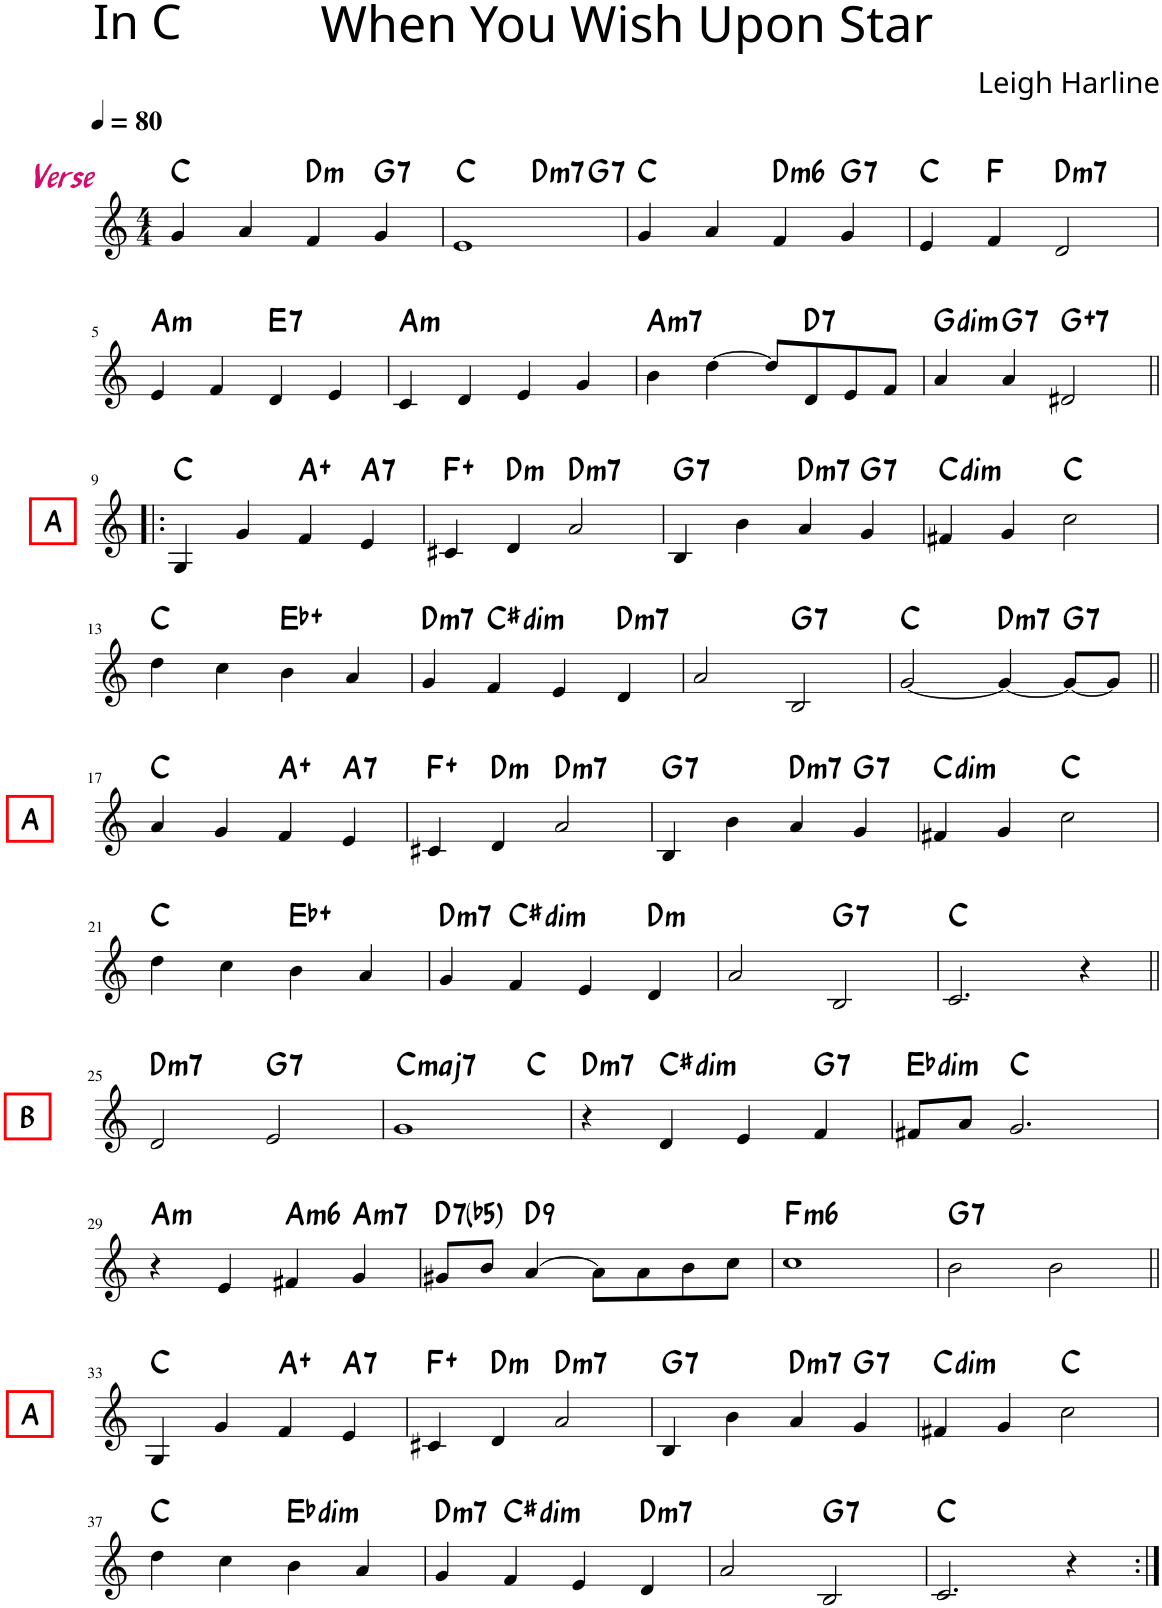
**kern	**harte
*part1	*part1
*staff1	*
*I"Piano	*
*I'Pno.	*
*clefG2	*
*k[]	*
*M4/4	*
*MM80	*
=1	=1
!LO:TX:a:i:color=#D50B6F:t=Verse	!
4g/	C:maj
4a/	.
!	!LO:H:kt=m
4f/	D:min
!	!LO:H:kt=7
4g/	G:7
=2	=2
*^	*
*	*^	*
1e	2ryy	2.ryy	C:maj
!	!	!	!LO:H:kt=m7
.	2ryy	.	D:min7
!	!	!	!LO:H:kt=7
.	.	4ryy	G:7
*v	*v	*v	*
=3	=3
4g/	C:maj
4a/	.
!	!LO:H:kt=m6
4f/	D:min6
!	!LO:H:kt=7
4g/	G:7
=4	=4
4e/	C:maj
4f/	F:maj
!	!LO:H:kt=m7
2d/	D:min7
!!LO:LB:g=z
=5	=5
!	!LO:H:kt=m
4e/	A:min
4f/	.
!	!LO:H:kt=7
4d/	E:7
4e/	.
=6	=6
!	!LO:H:kt=m
4c/	A:min
4d/	.
4e/	.
4g/	.
=7	=7
!	!LO:H:kt=m7
4b\	A:min7
[4dd\	.
8dd/L]	.
!	!LO:H:kt=7
8d/	D:7
8e/	.
8f/J	.
=8	=8
!	!LO:H:kt=dim
4a/	G:dim
!	!LO:H:kt=7
4a/	G:7
!	!LO:H:kt=7
2d#X/	G:aug(b7)
!!LO:LB:g=z
=9!|:	=9!|:
!LO:TX:a:B:t=A	!
4G/	C:maj
4g/	.
4f/	A:aug
!	!LO:H:kt=7
4e/	A:7
=10	=10
4c#X/	F:aug
!	!LO:H:kt=m
4d/	D:min
!	!LO:H:kt=m7
2a/	D:min7
=11	=11
!	!LO:H:kt=7
4B/	G:7
4b\	.
!	!LO:H:kt=m7
4a/	D:min7
!	!LO:H:kt=7
4g/	G:7
=12	=12
!	!LO:H:kt=dim
4f#X/	C:dim
4g/	.
2cc\	C:maj
!!LO:LB:g=z
=13	=13
4dd\	C:maj
4cc\	.
4b\	Eb:aug
4a/	.
=14	=14
!	!LO:H:kt=m7
4g/	D:min7
!	!LO:H:kt=dim
4f/	C#:dim
4e/	.
!	!LO:H:kt=m7
4d/	D:min7
=15	=15
2a/	.
!	!LO:H:kt=7
2B/	G:7
=16	=16
[2g/	C:maj
!	!LO:H:kt=m7
4g/_	D:min7
!	!LO:H:kt=7
8g/L_	G:7
8g/J]	.
!!LO:LB:g=z
=17||	=17||
!LO:TX:a:B:t=A	!
4a/	C:maj
4g/	.
4f/	A:aug
!	!LO:H:kt=7
4e/	A:7
=18	=18
4c#X/	F:aug
!	!LO:H:kt=m
4d/	D:min
!	!LO:H:kt=m7
2a/	D:min7
=19	=19
!	!LO:H:kt=7
4B/	G:7
4b\	.
!	!LO:H:kt=m7
4a/	D:min7
!	!LO:H:kt=7
4g/	G:7
=20	=20
!	!LO:H:kt=dim
4f#X/	C:dim
4g/	.
2cc\	C:maj
!!LO:LB:g=z
=21	=21
4dd\	C:maj
4cc\	.
4b\	Eb:aug
4a/	.
=22	=22
!	!LO:H:kt=m7
4g/	D:min7
!	!LO:H:kt=dim
4f/	C#:dim
4e/	.
!	!LO:H:kt=m
4d/	D:min
=23	=23
2a/	.
!	!LO:H:kt=7
2B/	G:7
=24	=24
2.c/	C:maj
4r	.
!!LO:LB:g=z
=25||	=25||
!LO:TX:a:B:t=B	!LO:H:kt=m7
2d/	D:min7
!	!LO:H:kt=7
2e/	G:7
=26	=26
!	!LO:H:kt=maj7
*^	*
1g	2.ryy	C:maj7
.	4ryy	C:maj
=27	=27	=27
!	!	!LO:H:kt=m7
*v	*v	*
4r	D:min7
!	!LO:H:kt=dim
4d/	C#:dim
4e/	.
!	!LO:H:kt=7
4f/	G:7
=28	=28
!	!LO:H:kt=dim
8f#X/L	Eb:dim
8a/J	.
2.g/	C:maj
!!LO:LB:g=z
=29	=29
!	!LO:H:kt=m
4r	A:min
4e/	.
!	!LO:H:kt=m6
4f#X/	A:min6
!	!LO:H:kt=m7
4g/	A:min7
=30	=30
!	!LO:H:kt=7
8g#X/L	D:(3,b5,b7)
8b/J	.
!	!LO:H:kt=9
[4a/	D:9
8a\L]	.
8a\	.
8b\	.
8cc\J	.
=31	=31
!	!LO:H:kt=m6
1cc	F:min6
=32	=32
!	!LO:H:kt=7
2b\	G:7
2b\	.
!!LO:LB:g=z
=33||	=33||
!LO:TX:a:B:t=A	!
4G/	C:maj
4g/	.
4f/	A:aug
!	!LO:H:kt=7
4e/	A:7
=34	=34
4c#X/	F:aug
!	!LO:H:kt=m
4d/	D:min
!	!LO:H:kt=m7
2a/	D:min7
=35	=35
!	!LO:H:kt=7
4B/	G:7
4b\	.
!	!LO:H:kt=m7
4a/	D:min7
!	!LO:H:kt=7
4g/	G:7
=36	=36
!	!LO:H:kt=dim
4f#X/	C:dim
4g/	.
2cc\	C:maj
!!LO:LB:g=z
=37	=37
4dd\	C:maj
4cc\	.
!	!LO:H:kt=dim
4b\	Eb:dim
4a/	.
=38	=38
!	!LO:H:kt=m7
4g/	D:min7
!	!LO:H:kt=dim
4f/	C#:dim
4e/	.
!	!LO:H:kt=m7
4d/	D:min7
=39	=39
2a/	.
!	!LO:H:kt=7
2B/	G:7
=40	=40
2.c/	C:maj
4r	.
=:|!	=:|!
*-	*-
